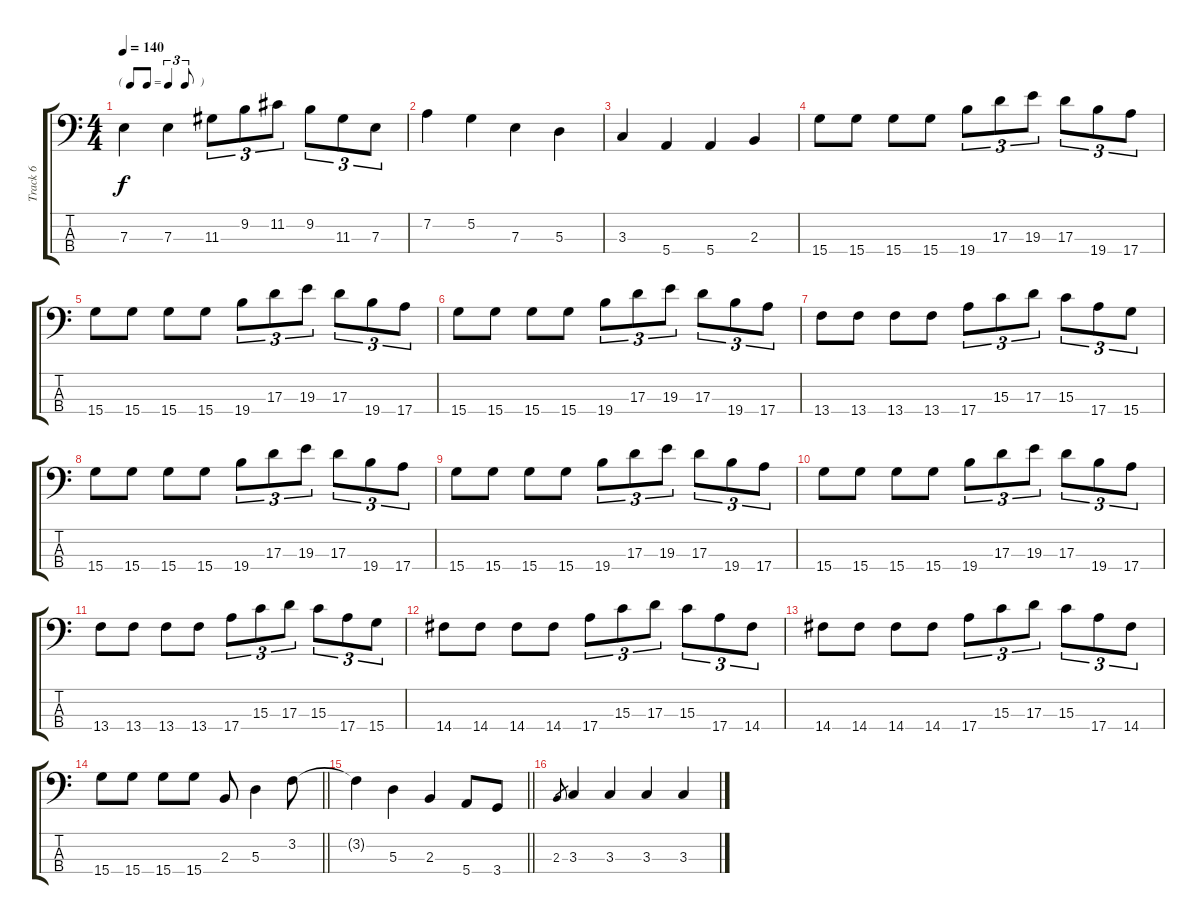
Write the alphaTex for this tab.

\track ("Track 6" "Track 6") {instrument electricbassfinger}
\staff {score tabs}
\tuning (G2 D2 A1 E1) {hide}
\ts (4 4)
\tf triplet8th
\tempo 140
\clef f4
\ks c
7.3.4{dy f} 7.3.4 11.3.8{tu (3 2)} 9.2.8{tu (3 2)} 11.2.8{tu (3 2)} 9.2.8{tu (3 2)} 11.3.8{tu (3 2)} 7.3.8{tu (3 2)} |
7.2.4 5.2.4 7.3.4 5.3.4 |
3.3.4 5.4.4 5.4.4 2.3.4 |
15.4.8 15.4.8 15.4.8 15.4.8 19.4.8{tu (3 2)} 17.3.8{tu (3 2)} 19.3.8{tu (3 2)} 17.3.8{tu (3 2)} 19.4.8{tu (3 2)} 17.4.8{tu (3 2)} |
15.4.8 15.4.8 15.4.8 15.4.8 19.4.8{tu (3 2)} 17.3.8{tu (3 2)} 19.3.8{tu (3 2)} 17.3.8{tu (3 2)} 19.4.8{tu (3 2)} 17.4.8{tu (3 2)} |
15.4.8 15.4.8 15.4.8 15.4.8 19.4.8{tu (3 2)} 17.3.8{tu (3 2)} 19.3.8{tu (3 2)} 17.3.8{tu (3 2)} 19.4.8{tu (3 2)} 17.4.8{tu (3 2)} |
13.4.8 13.4.8 13.4.8 13.4.8 17.4.8{tu (3 2)} 15.3.8{tu (3 2)} 17.3.8{tu (3 2)} 15.3.8{tu (3 2)} 17.4.8{tu (3 2)} 15.4.8{tu (3 2)} |
15.4.8 15.4.8 15.4.8 15.4.8 19.4.8{tu (3 2)} 17.3.8{tu (3 2)} 19.3.8{tu (3 2)} 17.3.8{tu (3 2)} 19.4.8{tu (3 2)} 17.4.8{tu (3 2)} |
15.4.8 15.4.8 15.4.8 15.4.8 19.4.8{tu (3 2)} 17.3.8{tu (3 2)} 19.3.8{tu (3 2)} 17.3.8{tu (3 2)} 19.4.8{tu (3 2)} 17.4.8{tu (3 2)} |
15.4.8 15.4.8 15.4.8 15.4.8 19.4.8{tu (3 2)} 17.3.8{tu (3 2)} 19.3.8{tu (3 2)} 17.3.8{tu (3 2)} 19.4.8{tu (3 2)} 17.4.8{tu (3 2)} |
13.4.8 13.4.8 13.4.8 13.4.8 17.4.8{tu (3 2)} 15.3.8{tu (3 2)} 17.3.8{tu (3 2)} 15.3.8{tu (3 2)} 17.4.8{tu (3 2)} 15.4.8{tu (3 2)} |
14.4.8 14.4.8 14.4.8 14.4.8 17.4.8{tu (3 2)} 15.3.8{tu (3 2)} 17.3.8{tu (3 2)} 15.3.8{tu (3 2)} 17.4.8{tu (3 2)} 14.4.8{tu (3 2)} |
14.4.8 14.4.8 14.4.8 14.4.8 17.4.8{tu (3 2)} 15.3.8{tu (3 2)} 17.3.8{tu (3 2)} 15.3.8{tu (3 2)} 17.4.8{tu (3 2)} 14.4.8{tu (3 2)} |
\barLineRight lightlight
15.4.8 15.4.8 15.4.8 15.4.8 2.3.8 5.3.4 3.2.8 |
\barLineRight lightlight
3.2{t}.4 5.3.4 2.3.4 5.4.8 3.4.8 |
2.3.8{gr} 3.3.4 3.3.4 3.3.4 3.3.4
